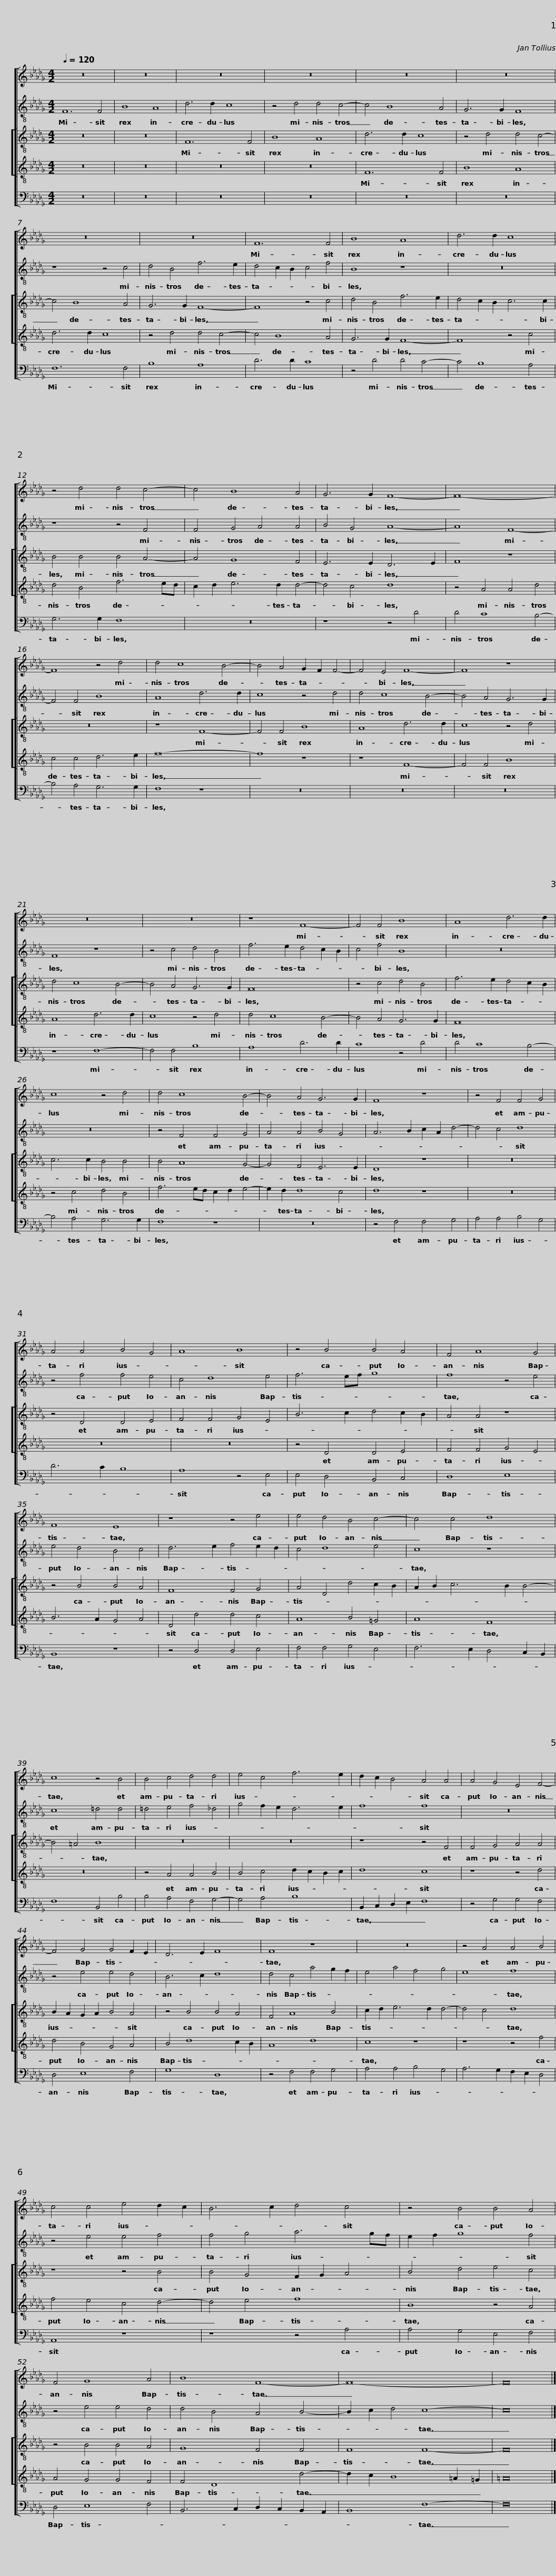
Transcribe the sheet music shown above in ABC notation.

X:1
%%score [ 1 2 [ 3 4 ] 5 ]
L:1/8
Q:1/4=120
M:4/2
I:linebreak $
K:Db
V:1 treble
V:2 treble-8
V:3 treble-8
V:4 treble-8
V:5 bass
V:1
 z16 | z16 | z16 | z16 | z16 |$ %5
 z16 | z16 | z16 | F12 F4 | B8 A8 |$ %10
 d6 d2 c8 | z4 d4 d4 c4- | c4 B8 A4 | G6 G2 F8- | F16- |$ %15
 F8 z4 d4 | d4 c8 B4- | B4 A4 G2 F2 F4- | F4 E4 F8- | F8 z8 |$ %20
 z16 | z16 | z8 F8- | F4 F4 B8 | A8 d6 d2 |$ %25
 c8 z4 d4 | d4 c8 B4- | B4 A4 G6 G2 | F8 z8 | z4 F4 F4 G4 |$ %30
 A4 A4 B4 G4 | A8 B8 | z4 B4 B4 A4 | F4 A8 G4 | F8 E8 |$ %35
 z8 z4 e4 | e4 d4 B4 c4- | c4 c4 d8 | c8 z4 B4 | B4 c4 d4 d4 |$ %40
 e4 c4 f6 e2 | d2 c2 B4 A4 A4 | A4 G4 E4 F4- | F4 G4 G4 F2 E2 | D6 E2 F8 |$ %45
 F8 z8 | z16 | z4 A4 A4 B4 | c4 c4 e4 d2 c2 | B6 c2 d4 c4 |$ %50
 z4 B4 B4 A4 | F4 G8 A4 | B8 F8- | F16- | F16 |] %55
V:2
 F12 F4 | B8 A8 | d6 d2 c8 | z4 d4 d4 c4- | c4 B8 A4 |$ %5
 G6 G2 F8 | z8 z4 c4 | d4 B4 f6 e2 | d4 c2 B2 c4 f4 | B8 z8 |$ %10
 z16 | z8 z4 F4 | F4 G4 A4 A4 | B4 G4 A8- | A8 F8- |$ %15
 F4 F4 B8 | A8 d6 d2 | c8 z4 d4 | d4 c8 B4- | B4 A4 G6 G2 |$ %20
 F8 z8 | z4 c4 d4 B4 | f6 e2 d4 c2 B2 | c4 f4 B8 | z16 |$ %25
 z16 | z4 F4 F4 G4 | A4 A4 B4 G4 | A6 B2 c2 A2 d4- | d4 c4 d8 |$ %30
 z4 f4 f4 e4 | c4 d8 e4 | f6 ef g8 | f8 z4 e4 | e4 d4 B4 c4 |$ %35
 d6 e2 f4 e2 d2 | c4 d8 e4 | c8 z8 | c8 =d4 d4 | =d4 e4 f4 _d4 |$ %40
 g4 f2 e2 d6 e2 | f8 f8 | z16 | z4 e4 e4 d4 | B6 c2 d8 |$ %45
 d4 c4 a4 g2 f2 | e4 a4 f4 g4 | e8 f8 | z4 e4 e4 f4 | f4 g4 a6 gf |$ %50
 e2 f2 g8 f4 | z4 e4 e4 d4 | d4 B4 A4 B4- | B2 c2 d4 c8- | c16 |] %55
V:3
 z16 | z16 | F12 F4 | B8 A8 | d6 d2 c8 |$ %5
 z4 d4 d4 c4- | c4 B8 A4 | G6 G2 F8- | F8 z4 c4 | d4 B4 f6 e2 |$ %10
 d4 c2 B2 c6 c2 | B4 B4 B4 A4- | A4 G8 F4 | E6 E2 D6 E2 | F8 z8 |$ %15
 z16 | z8 F8- | F4 F4 B8 | A8 d6 d2 | c8 z4 d4 |$ %20
 d4 c8 B4- | B4 A4 G6 G2 | F16 | z4 c4 d4 B4 | f6 e2 d4 c2 B2 |$ %25
 c6 c2 B4 B4 | B4 A8 G4- | G4 F4 E6 E2 | D8 z8 | z16 |$ %30
 z4 D4 D4 E4 | F4 F4 G4 E4 | B6 c2 d4 c2 B2 | A4 A4 z8 | z4 B4 B4 A4 |$ %35
 F8 F4 G4 | A4 D4 d4 c2 B2 | A2 B2 c6 B2 B4- | B4 =A4 B8 | z16 |$ %40
 z16 | z8 z4 F4 | F4 G4 A4 A4 | B2 A2 G2 A2 B4 A4 | z4 B4 B4 A4 |$ %45
 F4 A8 B4 | c2 d2 e6 d2 d4- | d4 c4 d8 | z8 z4 B4 | B4 G4 F2 G2 A4 |$ %50
 B4 d4 e4 c4 | z4 B4 B4 A4 | G8 F4 F4 | F8 F8- | F16 |] %55
V:4
 z16 | z16 | z16 | z16 | F12 F4 |$ %5
 B8 A8 | d6 d2 c8 | z4 d4 d4 c4- | c4 B8 A4 | G6 G2 F8- |$ %10
 F8 z4 c4 | d4 B4 f6 ed | c2 d2 e6 d2 d4- | d4 c4 d8 | z4 A4 A4 d4 |$ %15
 c4 c4 d6 e2 | f16- | f8 z8 | z8 F8- | F4 F4 B8 |$ %20
 A8 d6 d2 | c8 z4 d4 | d4 c8 B4- | B4 A4 G6 G2 | F16 |$ %25
 z4 c4 d4 B4 | f6 ed c2 d2 e4- | e2 d2 d8 c4 | d8 z8 | z16 |$ %30
 z16 | z16 | z4 D4 D4 E4 | F4 F4 G4 E4 | B6 A2 G4 A4 |$ %35
 D4 d4 d4 c4 | A8 B4 =G4 | A8 F8 | z16 | z4 A4 A4 B4 |$ %40
 B4 c4 d2 c2 B2 c2 | d8 c8 | z8 z4 d4 | d4 B4 G4 A4 | B4 d8 c2 B2 |$ %45
 A8 d8 | c8 z8 | z8 z4 f4 | f4 e4 c4 d4- | d4 e4 f8 |$ %50
 B8 z4 A4 | A4 G4 G4 F4 | F4 D8 d4- | d2 c2 B8 =A2 =G2 | =A16 |] %55
V:5
 z16 | z16 | z16 | z16 | z16 |$ %5
 z16 | F,12 F,4 | B,8 A,8 | D6 D2 C8 | z4 D4 D4 C4- |$ %10
 C4 B,8 A,4 | G,6 G,2 F,8 | z16 | z8 z4 D4 | D4 C8 B,4- |$ %15
 B,4 A,4 G,6 G,2 | F,8 z8 | z16 | z16 | z16 |$ %20
 z8 F,8- | F,4 F,4 B,8 | A,8 D6 D2 | C8 z4 D4 | D4 C8 B,4- |$ %25
 B,4 A,4 G,6 G,2 | F,8 z8 | z16 | z4 F,4 F,4 G,4 | A,4 A,4 B,4 G,4 |$ %30
 D6 C2 B,8 | A,8 z4 E,4 | E,4 D,4 B,,4 C,4 | D,8 E,8 | B,,8 z8 |$ %35
 z4 D,4 D,4 E,4 | F,4 F,4 G,4 E,4 | F,6 E,2 D,4 C,2 B,,2 | F,8 B,,4 B,4 | B,4 A,4 F,4 G,4- |$ %40
 G,4 A,4 B,8 | B,,2 C,2 D,2 E,2 F,8 | z4 G,4 G,4 F,4 | D,4 E,8 F,4 | G,8 D,8 |$ %45
 z4 F,4 F,4 G,4 | A,4 A,4 B,4 G,4 | A,6 G,2 F,2 E,2 D,4 | A,,8 z8 | z8 z4 A,4 |$ %50
 A,4 G,4 E,4 F,4 | D,4 E,8 F,4 | B,,6 C,2 D,2 C,2 B,,2 A,,2 | B,,8 F,8- | F,16 |] %55
